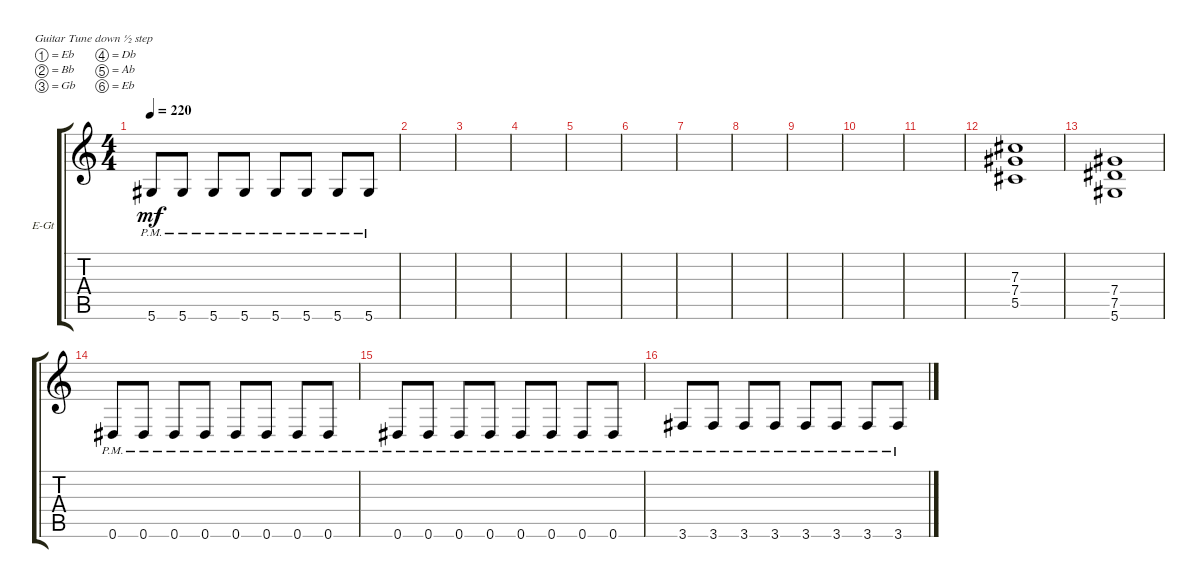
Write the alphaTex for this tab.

\defaultSystemsLayout 4
\bracketExtendMode groupsimilarinstruments
\firstSystemTrackNameOrientation horizontal
\otherSystemsTrackNameOrientation horizontal
\track ("Илья Мамонтов" "E-Gt") {instrument electricguitarclean}
\staff {score tabs}
\tuning (Eb4 Bb3 Gb3 Db3 Ab2 Eb2)
\ts (4 4)
\tempo 220
\clef g2
\scale
0.333333
\ks c
5.6{pm}.8{dy mf} 5.6{pm}.8 5.6{pm}.8 5.6{pm}.8 5.6{pm}.8 5.6{pm}.8 5.6{pm}.8 5.6{pm}.8 |
\scale
0.333333 |
\scale
0.333333 |
\scale
0.333333 |
\scale
0.333333 |
\scale
0.333333 |
\scale
0.333333 |
\scale
0.333333 |
\scale
0.333333 |
\scale
0.333333 |
\scale
0.333333 |
\scale
0.333333 (5.5 7.4 7.3).1 |
\scale
0.333333 (5.6 7.5 7.4).1 |
\scale
0.333333 0.6{pm}.8 0.6{pm}.8 0.6{pm}.8 0.6{pm}.8 0.6{pm}.8 0.6{pm}.8 0.6{pm}.8 0.6{pm}.8 |
\scale
0.333333 0.6{pm}.8 0.6{pm}.8 0.6{pm}.8 0.6{pm}.8 0.6{pm}.8 0.6{pm}.8 0.6{pm}.8 0.6{pm}.8 |
\scale
0.333333 3.6{pm}.8 3.6{pm}.8 3.6{pm}.8 3.6{pm}.8 3.6{pm}.8 3.6{pm}.8 3.6{pm}.8 3.6{pm}.8
